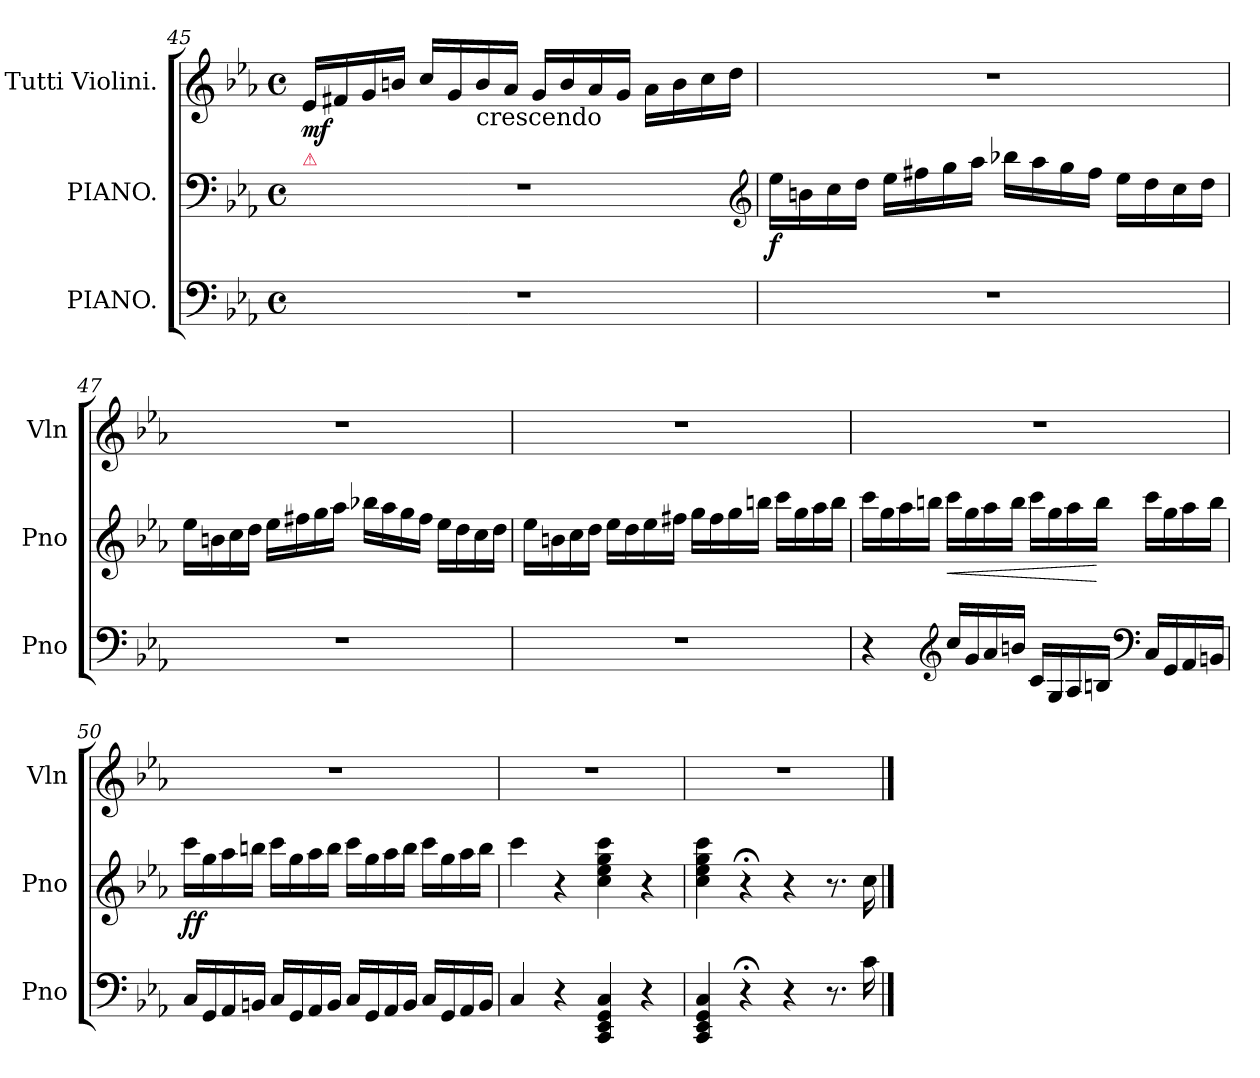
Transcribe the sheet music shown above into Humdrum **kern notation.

**kern	**kern	**dynam	**kern	**dynam
*part3	*part2	*part2	*part1	*part1
*staff3	*staff2	*staff2	*staff1	*staff1
*I"PIANO.	*I"PIANO.	*	*I"Tutti Violini.	*
*I'Pno	*I'Pno	*	*I'Vln	*
*clefF4	*clefF4	*	*clefG2	*
*k[b-e-a-]	*k[b-e-a-]	*	*k[b-e-a-]	*
*c:	*c:	*	*c:	*
*M4/4	*M4/4	*	*M4/4	*
*met(c)	*met(c)	*	*met(c)	*
=45	=45	=45	=45	=45
!	!LO:TX:a:color=crimson:t=⚠	!	!	!
1r	1r	.	16e-/LL	mf
.	.	.	16f#X/	.
.	.	.	16g/	.
.	.	.	16bn/JJ	.
.	.	.	16cc/LL	.
.	.	.	16g/	.
!	!	!	!LO:TX:b:t=crescendo	!
.	.	.	16b/	.
.	.	.	16a-/JJ	.
.	.	.	16g/LL	.
.	.	.	16b/	.
.	.	.	16a-/	.
.	.	.	16g/JJ	.
.	.	.	16a-\LL	.
.	.	.	16b\	.
.	.	.	16cc\	.
.	.	.	16dd\JJ	.
*	*clefG2	*	*	*
=46	=46	=46	=46	=46
1r	16ee-\LL	f	1r	.
.	16bn\	.	.	.
.	16cc\	.	.	.
.	16dd\JJ	.	.	.
.	16ee-\LL	.	.	.
.	16ff#X\	.	.	.
.	16gg\	.	.	.
.	16aa-\JJ	.	.	.
.	16bb-X\LL	.	.	.
.	16aa-\	.	.	.
.	16gg\	.	.	.
.	16ff#\JJ	.	.	.
.	16ee-\LL	.	.	.
.	16dd\	.	.	.
.	16cc\	.	.	.
.	16dd\JJ	.	.	.
=47	=47	=47	=47	=47
1r	16ee-\LL	.	1r	.
.	16bn\	.	.	.
.	16cc\	.	.	.
.	16dd\JJ	.	.	.
.	16ee-\LL	.	.	.
.	16ff#X\	.	.	.
.	16gg\	.	.	.
.	16aa-\JJ	.	.	.
.	16bb-X\LL	.	.	.
.	16aa-\	.	.	.
.	16gg\	.	.	.
.	16ff#\JJ	.	.	.
.	16ee-\LL	.	.	.
.	16dd\	.	.	.
.	16cc\	.	.	.
.	16dd\JJ	.	.	.
=48	=48	=48	=48	=48
1r	16ee-\LL	.	1r	.
.	16bn\	.	.	.
.	16cc\	.	.	.
.	16dd\JJ	.	.	.
.	16ee-\LL	.	.	.
.	16dd\	.	.	.
.	16ee-\	.	.	.
.	16ff#X\JJ	.	.	.
.	16gg\LL	.	.	.
.	16ff#\	.	.	.
.	16gg\	.	.	.
.	16bbn\JJ	.	.	.
.	16ccc\LL	.	.	.
.	16gg\	.	.	.
.	16aa-\	.	.	.
.	16bb\JJ	.	.	.
=49	=49	=49	=49	=49
4r	16ccc\LL	.	1r	.
.	16gg\	.	.	.
.	16aa-\	.	.	.
.	16bbn\JJ	.	.	.
*clefG2	*	*	*	*
!	!	!LO:HP:b	!	!
16cc/LL	16ccc\LL	<	.	.
16g/	16gg\	.	.	.
16a-/	16aa-\	.	.	.
16bn/JJ	16bb\JJ	.	.	.
16c/LL	16ccc\LL	.	.	.
16G/	16gg\	.	.	.
16A-/	16aa-\	.	.	.
16Bn/JJ	16bb\JJ	[	.	.
*clefF4	*	*	*	*
16C/LL	16ccc\LL	.	.	.
16GG/	16gg\	.	.	.
16AA-/	16aa-\	.	.	.
16BBn/JJ	16bb\JJ	.	.	.
=50	=50	=50	=50	=50
16C/LL	16ccc\LL	ff	1r	.
16GG/	16gg\	.	.	.
16AA-/	16aa-\	.	.	.
16BBn/JJ	16bbn\JJ	.	.	.
16C/LL	16ccc\LL	.	.	.
16GG/	16gg\	.	.	.
16AA-/	16aa-\	.	.	.
16BB/JJ	16bb\JJ	.	.	.
16C/LL	16ccc\LL	.	.	.
16GG/	16gg\	.	.	.
16AA-/	16aa-\	.	.	.
16BB/JJ	16bb\JJ	.	.	.
16C/LL	16ccc\LL	.	.	.
16GG/	16gg\	.	.	.
16AA-/	16aa-\	.	.	.
16BB/JJ	16bb\JJ	.	.	.
=51	=51	=51	=51	=51
4C/	4ccc\	.	1r	.
4r	4r	.	.	.
4CC/ 4EE-/ 4GG/ 4C/	4cc\ 4ee-\ 4gg\ 4ccc\	.	.	.
4r	4r	.	.	.
=52	=52	=52	=52	=52
4CC/ 4EE-/ 4GG/ 4C/	4cc\ 4ee-\ 4gg\ 4ccc\	.	1r	.
4r;<	4r;<	.	.	.
4r	4r	.	.	.
8.r	8.r	.	.	.
16c\	16cc\	.	.	.
==	==	==	==	==
*-	*-	*-	*-	*-
